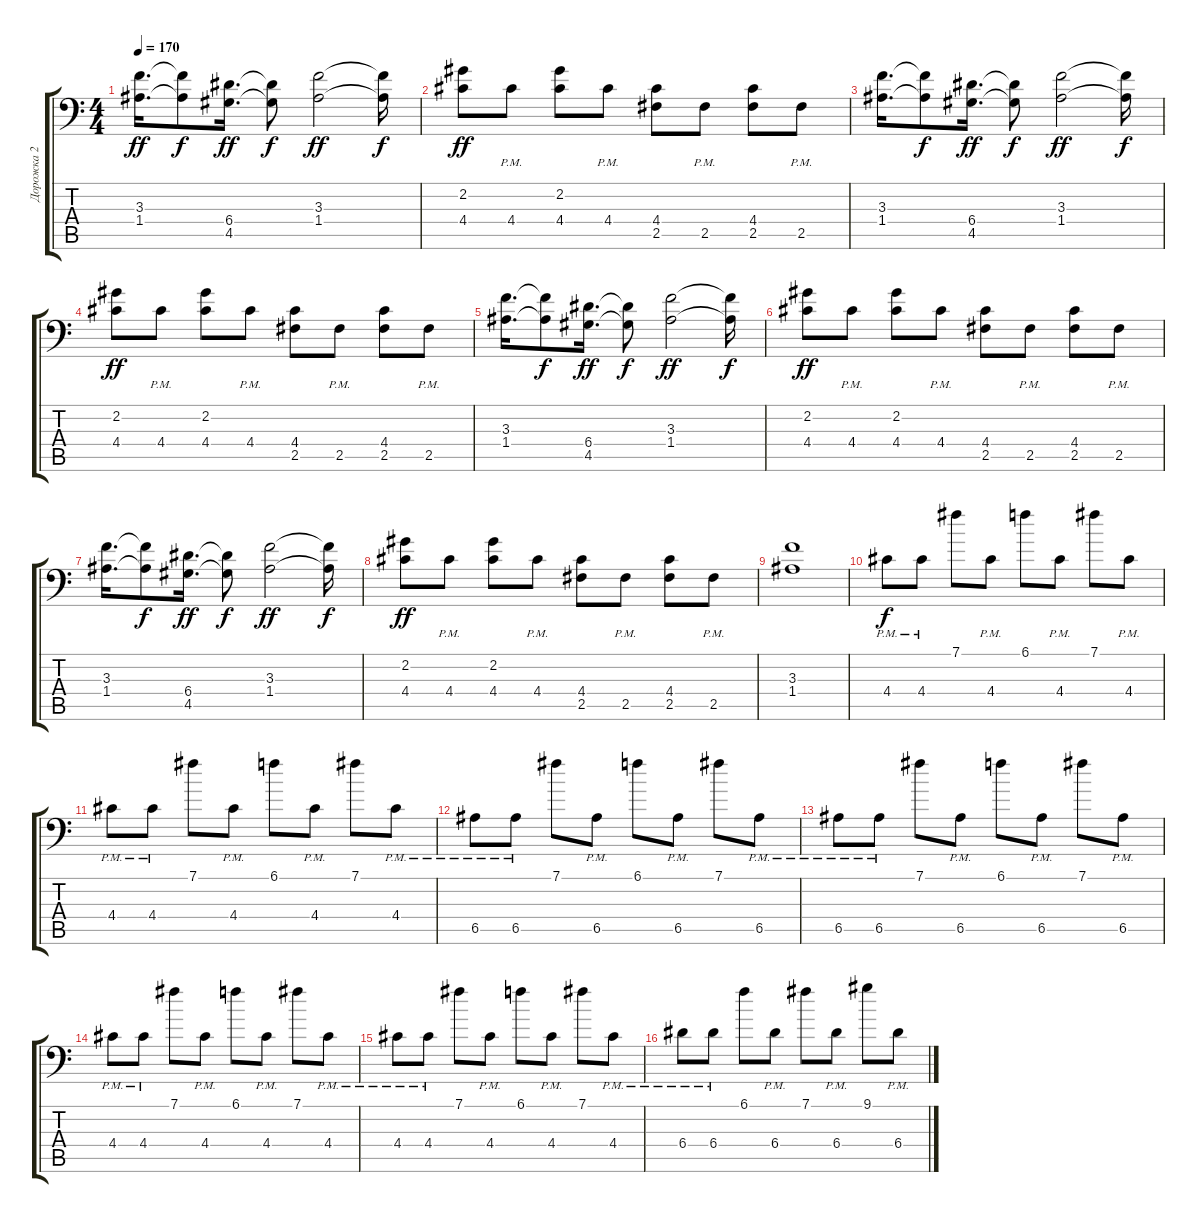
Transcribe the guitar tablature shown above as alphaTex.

\track ("Дорожка 2" "Дорожка 2") {instrument distortionguitar}
\staff {score tabs}
\tuning (B3 Gb3 D3 A2 E2 A1) {hide}
\ts (4 4)
\tempo 170
\clef f4
\ks c
(3.3 1.4).16{d dy ff} (3.3{t} 1.4{t}).8{dy f} (6.4 4.5).16{d dy ff} (6.4{t} 4.5{t}).8{dy f} (3.3 1.4).2{dy ff} (3.3{t} 1.4{t}).16{dy f} |
(2.2 4.4).8{dy ff} 4.4{pm}.8 (2.2 4.4).8 4.4{pm}.8 (4.4 2.5).8 2.5{pm}.8 (4.4 2.5).8 2.5{pm}.8 |
(3.3 1.4).16{d} (3.3{t} 1.4{t}).8{dy f} (6.4 4.5).16{d dy ff} (6.4{t} 4.5{t}).8{dy f} (3.3 1.4).2{dy ff} (3.3{t} 1.4{t}).16{dy f} |
(2.2 4.4).8{dy ff} 4.4{pm}.8 (2.2 4.4).8 4.4{pm}.8 (4.4 2.5).8 2.5{pm}.8 (4.4 2.5).8 2.5{pm}.8 |
(3.3 1.4).16{d} (3.3{t} 1.4{t}).8{dy f} (6.4 4.5).16{d dy ff} (6.4{t} 4.5{t}).8{dy f} (3.3 1.4).2{dy ff} (3.3{t} 1.4{t}).16{dy f} |
(2.2 4.4).8{dy ff} 4.4{pm}.8 (2.2 4.4).8 4.4{pm}.8 (4.4 2.5).8 2.5{pm}.8 (4.4 2.5).8 2.5{pm}.8 |
(3.3 1.4).16{d} (3.3{t} 1.4{t}).8{dy f} (6.4 4.5).16{d dy ff} (6.4{t} 4.5{t}).8{dy f} (3.3 1.4).2{dy ff} (3.3{t} 1.4{t}).16{dy f} |
(2.2 4.4).8{dy ff} 4.4{pm}.8 (2.2 4.4).8 4.4{pm}.8 (4.4 2.5).8 2.5{pm}.8 (4.4 2.5).8 2.5{pm}.8 |
(3.3 1.4).1 |
4.4{pm}.8{dy f} 4.4{pm}.8 7.1.8 4.4{pm}.8 6.1.8 4.4{pm}.8 7.1.8 4.4{pm}.8 |
4.4{pm}.8 4.4{pm}.8 7.1.8 4.4{pm}.8 6.1.8 4.4{pm}.8 7.1.8 4.4{pm}.8 |
6.5{pm}.8 6.5{pm}.8 7.1.8 6.5{pm}.8 6.1.8 6.5{pm}.8 7.1.8 6.5{pm}.8 |
6.5{pm}.8 6.5{pm}.8 7.1.8 6.5{pm}.8 6.1.8 6.5{pm}.8 7.1.8 6.5{pm}.8 |
4.4{pm}.8 4.4{pm}.8 7.1.8 4.4{pm}.8 6.1.8 4.4{pm}.8 7.1.8 4.4{pm}.8 |
4.4{pm}.8 4.4{pm}.8 7.1.8 4.4{pm}.8 6.1.8 4.4{pm}.8 7.1.8 4.4{pm}.8 |
6.4{pm}.8 6.4{pm}.8 6.1.8 6.4{pm}.8 7.1.8 6.4{pm}.8 9.1.8 6.4{pm}.8
